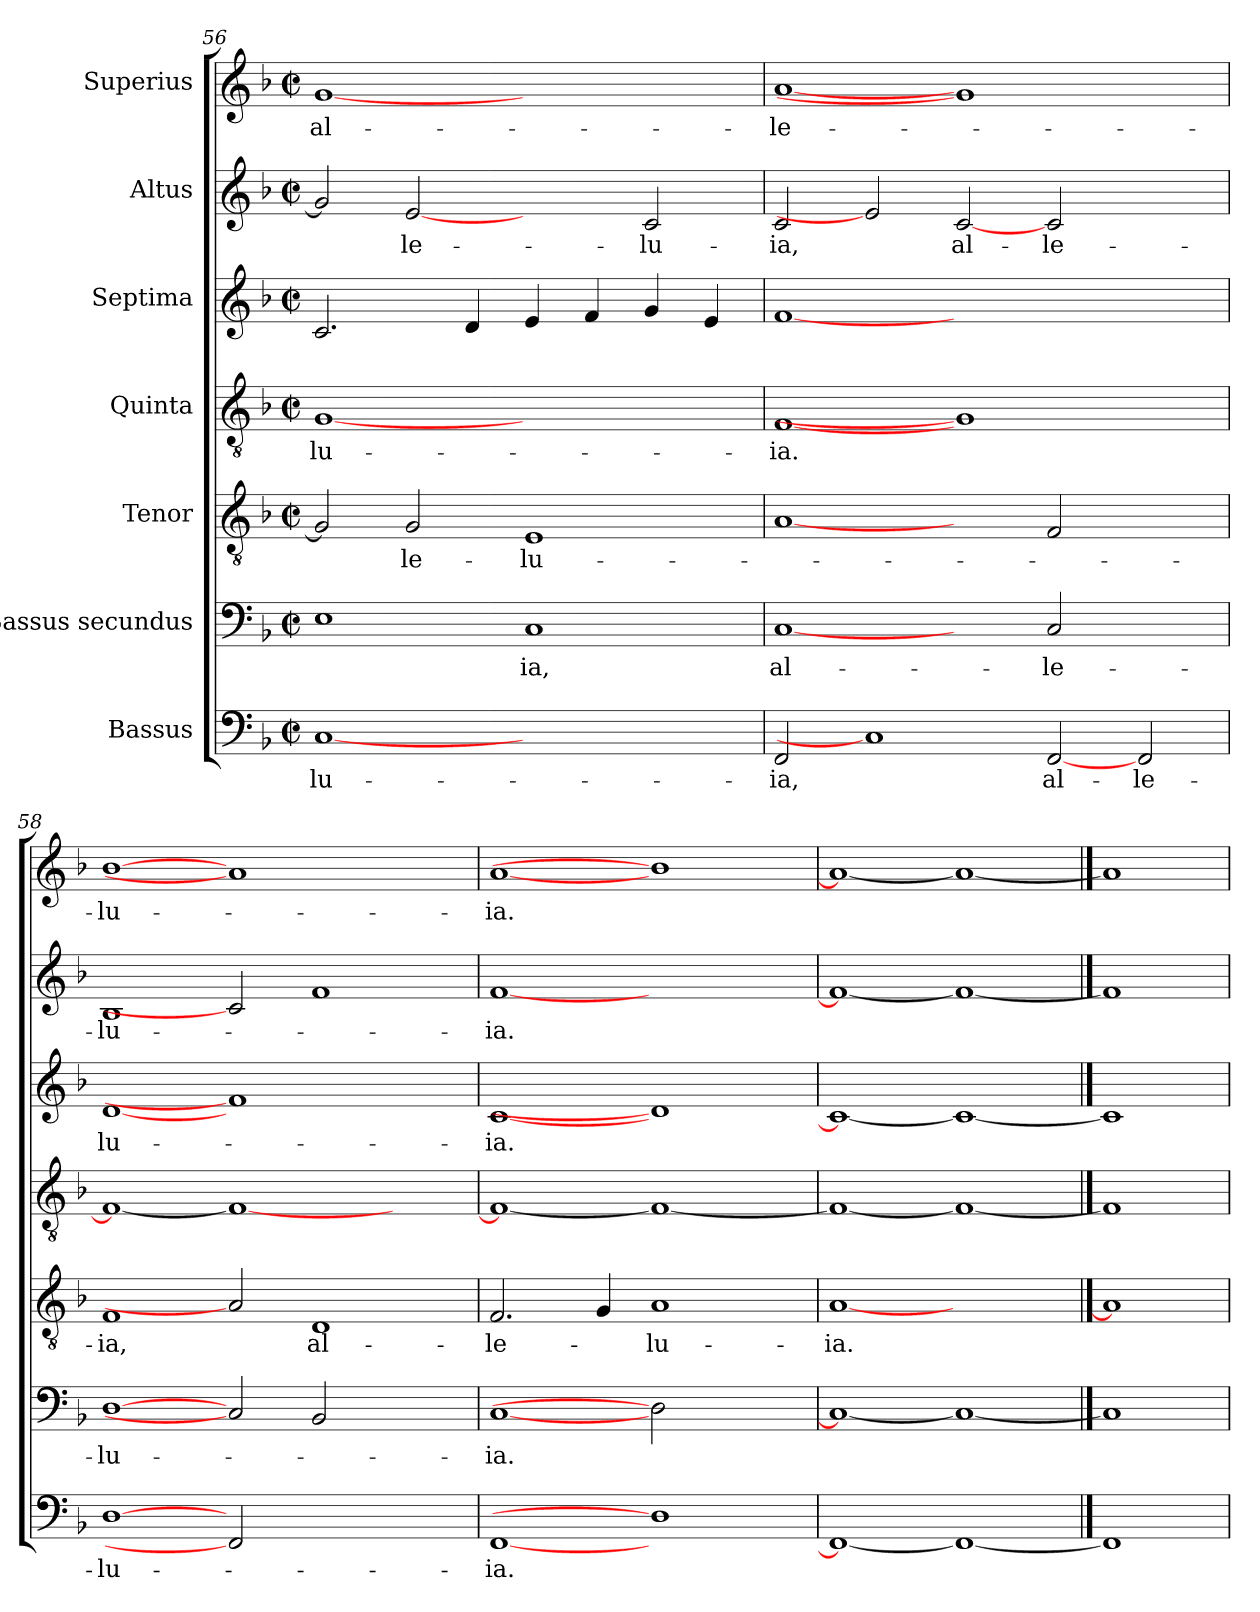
**kern	**text	**kern	**text	**kern	**text	**kern	**text	**kern	**text	**kern	**text	**kern	**text
*part7	*part7	*part6	*part6	*part5	*part5	*part4	*part4	*part3	*part3	*part2	*part2	*part1	*part1
*staff7	*staff7	*staff6	*staff6	*staff5	*staff5	*staff4	*staff4	*staff3	*staff3	*staff2	*staff2	*staff1	*staff1
*I"Bassus	*	*I"Bassus secundus	*	*I"Tenor	*	*I"Quinta	*	*I"Septima	*	*I"Altus	*	*I"Superius	*
!!LO:LB:g=z
*clefF4	*	*clefF4	*	*clefGv2	*	*clefGv2	*	*clefG2	*	*clefG2	*	*clefG2	*
*k[b-]	*	*k[b-]	*	*k[b-]	*	*k[b-]	*	*k[b-]	*	*k[b-]	*	*k[b-]	*
*F:	*	*F:	*	*F:	*	*F:	*	*F:	*	*F:	*	*F:	*
*M2/2	*	*M2/2	*	*M2/2	*	*M2/2	*	*M2/2	*	*M2/2	*	*M2/2	*
*met(c|)	*	*met(c|)	*	*met(c|)	*	*met(c|)	*	*met(c|)	*	*met(c|)	*	*met(c|)	*
=56	=56	=56	=56	=56	=56	=56	=56	=56	=56	=56	=56	=56	=56
!	!LO:LY:b	!	!	!	!	!	!LO:LY:b	!	!	!	!	!	!LO:LY:b
[1C	-lu-	1E	.	2G/]	.	[1G	-lu-	2.c/	.	2g/]	.	[1g	al-
!	!	!	!	!	!LO:LY:b	!	!	!	!	!	!LO:LY:b	!	!
.	.	.	.	2G/	-le-	.	.	.	.	[2e	-le-	.	.
.	.	.	.	.	.	.	.	4d/	.	.	.	.	.
!	!	!	!LO:LY:b	!	!LO:LY:b	!	!	!	!	!	!	!	!
1ryy	.	1C	-ia,	1E	-lu-	1ryy	.	4e/	.	2ryy	.	1ryy	.
.	.	.	.	.	.	.	.	4f/	.	.	.	.	.
!	!	!	!	!	!	!	!	!	!	!	!LO:LY:b	!	!
.	.	.	.	.	.	.	.	4g/	.	2c/	-lu-	.	.
.	.	.	.	.	.	.	.	4e/	.	.	.	.	.
=57	=57	=57	=57	=57	=57	=57	=57	=57	=57	=57	=57	=57	=57
!	!LO:LY:b	!	!LO:LY:b	!	!	!	!LO:LY:b	!	!	!	!LO:LY:b	!	!LO:LY:b
2FF/	-ia,	[1C	al-	[1A	.	[1F	-ia.	[1f	.	2c/	-ia,	[1a	-le-
1C]	.	.	.	.	.	.	.	.	.	2e]	.	.	.
!	!	!	!	!	!	!	!	!	!	!	!LO:LY:b	!	!
.	.	2ryy	.	2ryy	.	1G]	.	1.ryy	.	[2c	al-	1g]	.
!	!LO:LY:b	!	!LO:LY:b	!	!	!	!	!	!	!	!LO:LY:b	!	!
[2FF	al-	2C/	-le-	2F/	.	.	.	.	.	2c/	-le-	.	.
!	!LO:LY:b	!	!	!	!	!	!	!	!	!	!	!	!
2FF/	-le-	2ryy	.	2ryy	.	2ryy	.	.	.	2ryy	.	2ryy	.
=58	=58	=58	=58	=58	=58	=58	=58	=58	=58	=58	=58	=58	=58
!	!LO:LY:b	!	!LO:LY:b	!	!LO:LY:b	!	!	!	!LO:LY:b	!	!LO:LY:b	!	!LO:LY:b
[1D	-lu-	[1D	-lu-	1F	-ia,	1F_	.	[1d	-lu-	1B-	-lu-	[1b-	-lu-
2FF]	.	2C]	.	2A]	.	1F_	.	1f]	.	2c]	.	1a]	.
!	!	!	!	!	!LO:LY:b	!	!	!	!	!	!	!	!
1ryy	.	2BB-/	.	1D	al-	.	.	.	.	1f	.	.	.
.	.	2ryy	.	.	.	2ryy	.	2ryy	.	.	.	2ryy	.
=59	=59	=59	=59	=59	=59	=59	=59	=59	=59	=59	=59	=59	=59
!	!LO:LY:b	!	!LO:LY:b	!	!LO:LY:b	!	!	!	!LO:LY:b	!	!LO:LY:b	!	!LO:LY:b
[1FF	-ia.	[1C	-ia.	2.F/	-le-	1F_	.	[1c	-ia.	[1f	-ia.	[1a	-ia.
.	.	.	.	4G/	.	.	.	.	.	.	.	.	.
!	!	!	!	!	!LO:LY:b	!	!	!	!	!	!	!	!
1D]	.	2D]	.	1A	-lu-	1F_	.	1d]	.	1ryy	.	1b-]	.
.	.	2ryy	.	.	.	.	.	.	.	.	.	.	.
=60	=60	=60	=60	=60	=60	=60	=60	=60	=60	=60	=60	=60	=60
!	!	!	!	!	!LO:LY:b	!	!	!	!	!	!	!	!
1FF_	.	1C_	.	[1A	-ia.	1F_	.	1c_	.	1f_	.	1a_	.
1FF_	.	1C_	.	1ryy	.	1F_	.	1c_	.	1f_	.	1a_	.
==61	==61	==61	==61	==61	==61	==61	==61	==61	==61	==61	==61	==61	==61
1FF]	.	1C]	.	1A]	.	1F]	.	1c]	.	1f]	.	1a]	.
=	=	=	=	=	=	=	=	=	=	=	=	=	=
*-	*-	*-	*-	*-	*-	*-	*-	*-	*-	*-	*-	*-	*-
